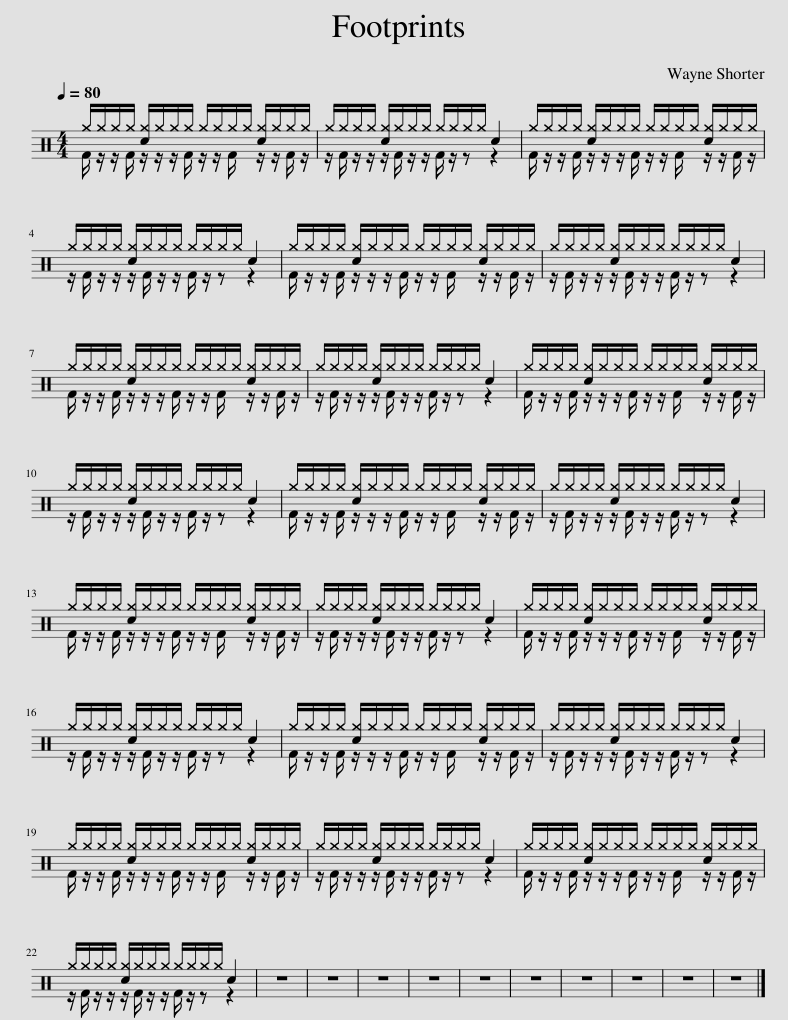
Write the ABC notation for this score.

X:1
%%score ( 1 2 )
L:1/8
Q:1/4=80
M:4/4
I:linebreak $
K:C
V:1 perc
K:none
V:2 perc
K:none
V:1
 ^g/^g/^g/^g/ [c^g]/^g/^g/^g/ ^g/^g/^g/^g/ [c^g]/^g/^g/^g/ | ^g/^g/^g/^g/ [c^g]/^g/^g/^g/ ^g/^g/^g/^g/ c2 | ^g/^g/^g/^g/ [c^g]/^g/^g/^g/ ^g/^g/^g/^g/ [c^g]/^g/^g/^g/ |$ ^g/^g/^g/^g/ [c^g]/^g/^g/^g/ ^g/^g/^g/^g/ c2 | ^g/^g/^g/^g/ [c^g]/^g/^g/^g/ ^g/^g/^g/^g/ [c^g]/^g/^g/^g/ | %5
 ^g/^g/^g/^g/ [c^g]/^g/^g/^g/ ^g/^g/^g/^g/ c2 |$ ^g/^g/^g/^g/ [c^g]/^g/^g/^g/ ^g/^g/^g/^g/ [c^g]/^g/^g/^g/ | ^g/^g/^g/^g/ [c^g]/^g/^g/^g/ ^g/^g/^g/^g/ c2 | ^g/^g/^g/^g/ [c^g]/^g/^g/^g/ ^g/^g/^g/^g/ [c^g]/^g/^g/^g/ |$ ^g/^g/^g/^g/ [c^g]/^g/^g/^g/ ^g/^g/^g/^g/ c2 | %10
 ^g/^g/^g/^g/ [c^g]/^g/^g/^g/ ^g/^g/^g/^g/ [c^g]/^g/^g/^g/ | ^g/^g/^g/^g/ [c^g]/^g/^g/^g/ ^g/^g/^g/^g/ c2 |$ ^g/^g/^g/^g/ [c^g]/^g/^g/^g/ ^g/^g/^g/^g/ [c^g]/^g/^g/^g/ | ^g/^g/^g/^g/ [c^g]/^g/^g/^g/ ^g/^g/^g/^g/ c2 | ^g/^g/^g/^g/ [c^g]/^g/^g/^g/ ^g/^g/^g/^g/ [c^g]/^g/^g/^g/ |$ %15
 ^g/^g/^g/^g/ [c^g]/^g/^g/^g/ ^g/^g/^g/^g/ c2 | ^g/^g/^g/^g/ [c^g]/^g/^g/^g/ ^g/^g/^g/^g/ [c^g]/^g/^g/^g/ | ^g/^g/^g/^g/ [c^g]/^g/^g/^g/ ^g/^g/^g/^g/ c2 |$ ^g/^g/^g/^g/ [c^g]/^g/^g/^g/ ^g/^g/^g/^g/ [c^g]/^g/^g/^g/ | ^g/^g/^g/^g/ [c^g]/^g/^g/^g/ ^g/^g/^g/^g/ c2 | %20
 ^g/^g/^g/^g/ [c^g]/^g/^g/^g/ ^g/^g/^g/^g/ [c^g]/^g/^g/^g/ |$ ^g/^g/^g/^g/ [c^g]/^g/^g/^g/ ^g/^g/^g/^g/ c2 | z8 | z8 | z8 | %25
 z8 | z8 | z8 | z8 | z8 | %30
 z8 | z8 |] %32
V:2
 F/ z/ z/ F/ z/ z/ z/ F/ z/ z/ F/ x/ z/ z/ F/ z/ | z/ F/ z/ z/ z/ F/ z/ z/ F/ z/ z z2 | F/ z/ z/ F/ z/ z/ z/ F/ z/ z/ F/ x/ z/ z/ F/ z/ |$ z/ F/ z/ z/ z/ F/ z/ z/ F/ z/ z z2 | F/ z/ z/ F/ z/ z/ z/ F/ z/ z/ F/ x/ z/ z/ F/ z/ | %5
 z/ F/ z/ z/ z/ F/ z/ z/ F/ z/ z z2 |$ F/ z/ z/ F/ z/ z/ z/ F/ z/ z/ F/ x/ z/ z/ F/ z/ | z/ F/ z/ z/ z/ F/ z/ z/ F/ z/ z z2 | F/ z/ z/ F/ z/ z/ z/ F/ z/ z/ F/ x/ z/ z/ F/ z/ |$ z/ F/ z/ z/ z/ F/ z/ z/ F/ z/ z z2 | %10
 F/ z/ z/ F/ z/ z/ z/ F/ z/ z/ F/ x/ z/ z/ F/ z/ | z/ F/ z/ z/ z/ F/ z/ z/ F/ z/ z z2 |$ F/ z/ z/ F/ z/ z/ z/ F/ z/ z/ F/ x/ z/ z/ F/ z/ | z/ F/ z/ z/ z/ F/ z/ z/ F/ z/ z z2 | F/ z/ z/ F/ z/ z/ z/ F/ z/ z/ F/ x/ z/ z/ F/ z/ |$ %15
 z/ F/ z/ z/ z/ F/ z/ z/ F/ z/ z z2 | F/ z/ z/ F/ z/ z/ z/ F/ z/ z/ F/ x/ z/ z/ F/ z/ | z/ F/ z/ z/ z/ F/ z/ z/ F/ z/ z z2 |$ F/ z/ z/ F/ z/ z/ z/ F/ z/ z/ F/ x/ z/ z/ F/ z/ | z/ F/ z/ z/ z/ F/ z/ z/ F/ z/ z z2 | %20
 F/ z/ z/ F/ z/ z/ z/ F/ z/ z/ F/ x/ z/ z/ F/ z/ |$ z/ F/ z/ z/ z/ F/ z/ z/ F/ z/ z z2 | x8 | x8 | x8 | %25
 x8 | x8 | x8 | x8 | x8 | %30
 x8 | x8 |] %32
